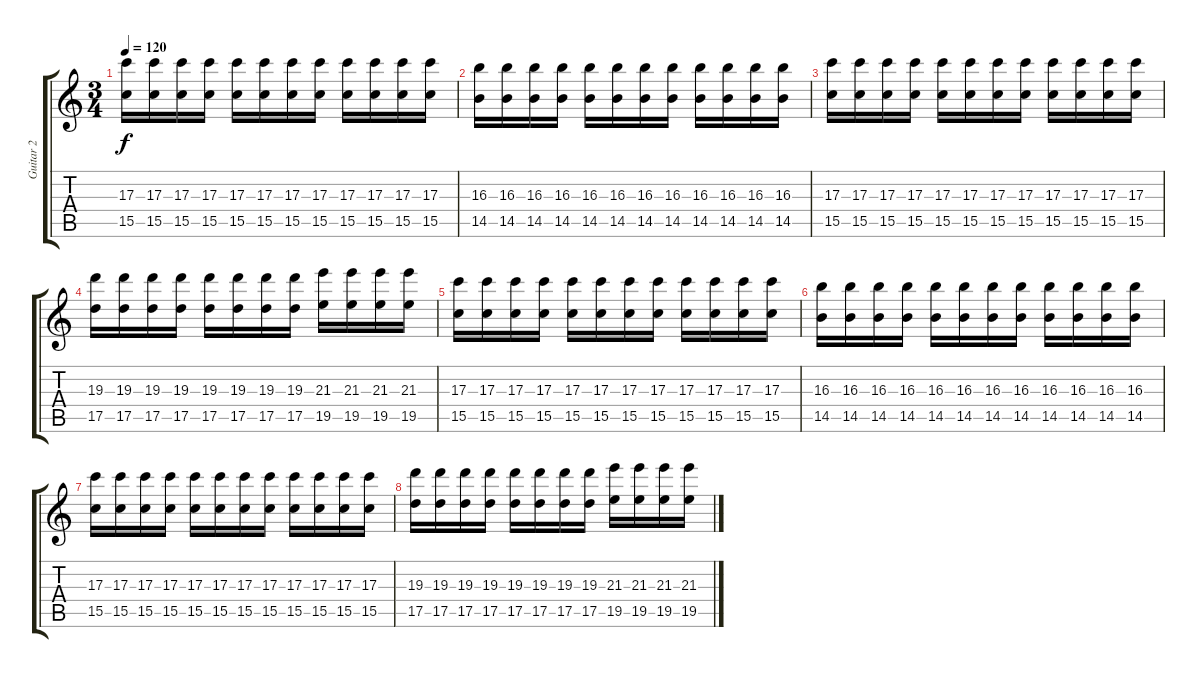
\track ("Guitar 2" "Guitar 2") {instrument distortionguitar}
\staff {score tabs}
\tuning (E4 B3 G3 D3 A2 E2) {hide}
\ts (3 4)
\tempo 120
\clef g2
\ks c
(17.3 15.5).16{dy f} (17.3 15.5).16 (17.3 15.5).16 (17.3 15.5).16 (17.3 15.5).16 (17.3 15.5).16 (17.3 15.5).16 (17.3 15.5).16 (17.3 15.5).16 (17.3 15.5).16 (17.3 15.5).16 (17.3 15.5).16 |
(16.3 14.5).16 (16.3 14.5).16 (16.3 14.5).16 (16.3 14.5).16 (16.3 14.5).16 (16.3 14.5).16 (16.3 14.5).16 (16.3 14.5).16 (16.3 14.5).16 (16.3 14.5).16 (16.3 14.5).16 (16.3 14.5).16 |
(17.3 15.5).16 (17.3 15.5).16 (17.3 15.5).16 (17.3 15.5).16 (17.3 15.5).16 (17.3 15.5).16 (17.3 15.5).16 (17.3 15.5).16 (17.3 15.5).16 (17.3 15.5).16 (17.3 15.5).16 (17.3 15.5).16 |
(19.3 17.5).16 (19.3 17.5).16 (19.3 17.5).16 (19.3 17.5).16 (19.3 17.5).16 (19.3 17.5).16 (19.3 17.5).16 (19.3 17.5).16 (21.3 19.5).16 (21.3 19.5).16 (21.3 19.5).16 (21.3 19.5).16 |
(17.3 15.5).16 (17.3 15.5).16 (17.3 15.5).16 (17.3 15.5).16 (17.3 15.5).16 (17.3 15.5).16 (17.3 15.5).16 (17.3 15.5).16 (17.3 15.5).16 (17.3 15.5).16 (17.3 15.5).16 (17.3 15.5).16 |
(16.3 14.5).16 (16.3 14.5).16 (16.3 14.5).16 (16.3 14.5).16 (16.3 14.5).16 (16.3 14.5).16 (16.3 14.5).16 (16.3 14.5).16 (16.3 14.5).16 (16.3 14.5).16 (16.3 14.5).16 (16.3 14.5).16 |
(17.3 15.5).16 (17.3 15.5).16 (17.3 15.5).16 (17.3 15.5).16 (17.3 15.5).16 (17.3 15.5).16 (17.3 15.5).16 (17.3 15.5).16 (17.3 15.5).16 (17.3 15.5).16 (17.3 15.5).16 (17.3 15.5).16 |
(19.3 17.5).16 (19.3 17.5).16 (19.3 17.5).16 (19.3 17.5).16 (19.3 17.5).16 (19.3 17.5).16 (19.3 17.5).16 (19.3 17.5).16 (21.3 19.5).16 (21.3 19.5).16 (21.3 19.5).16 (21.3 19.5).16
